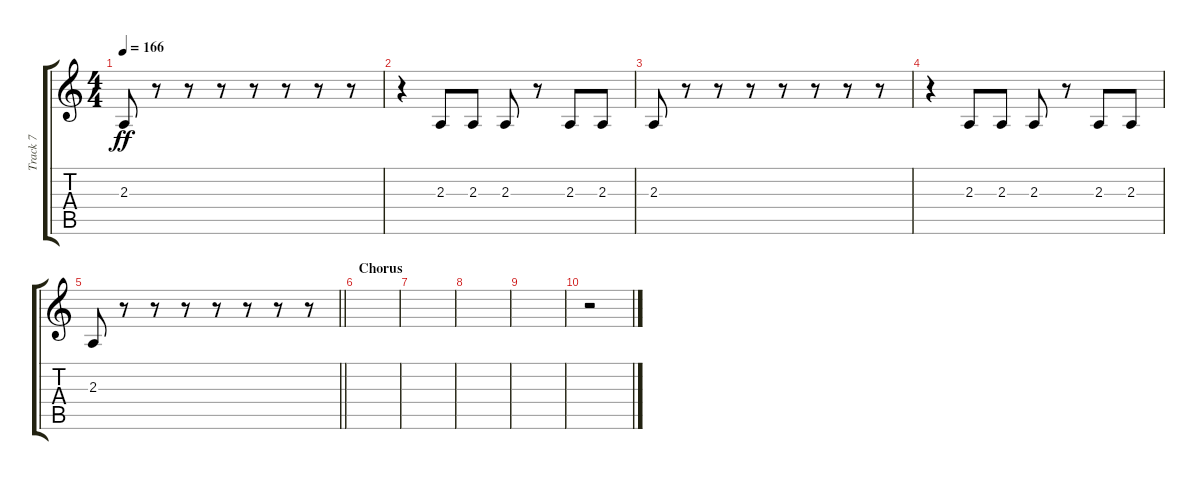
\track ("Track 7" "Track 7") {instrument altosax}
\staff {score tabs}
\tuning (E4 B3 G3 D3 A2 D2) {hide}
\ts (4 4)
\tempo 166
\clef g2
\ks c
2.3.8{dy ff} r.8 r.8 r.8 r.8 r.8 r.8 r.8 |
r.4 2.3.8 2.3.8 2.3.8 r.8 2.3.8 2.3.8 |
2.3.8 r.8 r.8 r.8 r.8 r.8 r.8 r.8 |
r.4 2.3.8 2.3.8 2.3.8 r.8 2.3.8 2.3.8 |
\barLineRight lightlight
2.3.8 r.8 r.8 r.8 r.8 r.8 r.8 r.8 |
\section ("" "Chorus")
|
|
|
|
r.2
